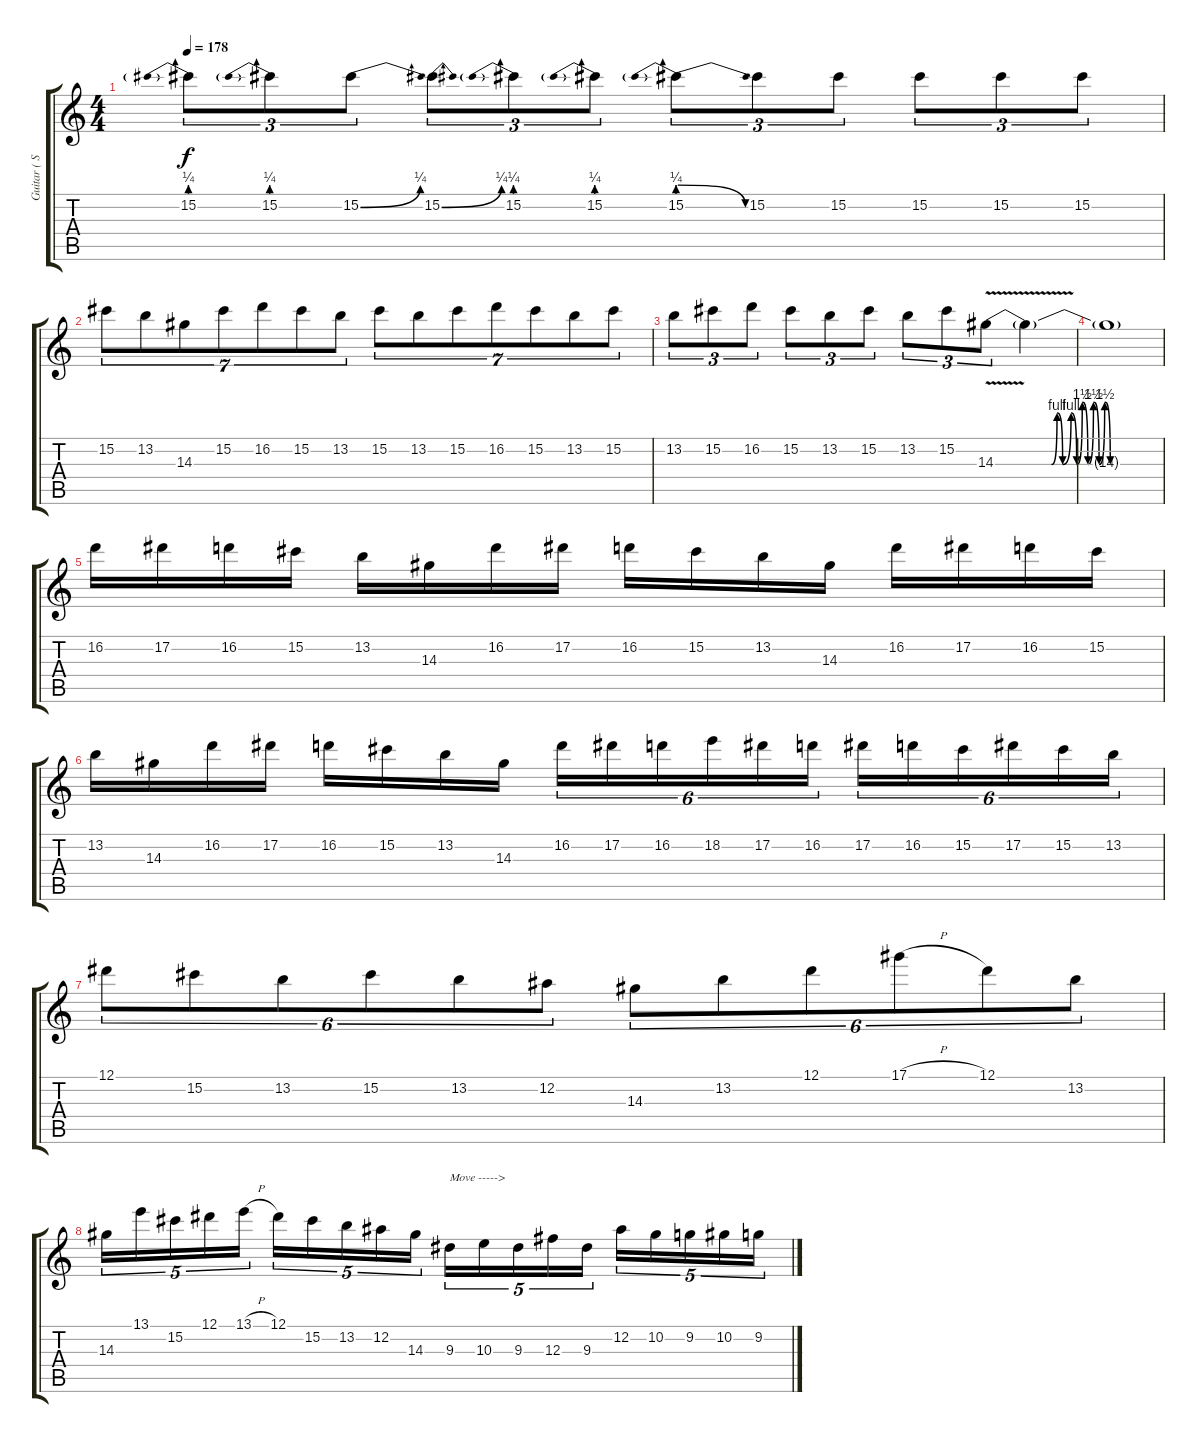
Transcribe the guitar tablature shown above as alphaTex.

\track ("Guitar ( Solo )" "Guitar ( S") {instrument overdrivenguitar}
\staff {score tabs}
\tuning (Eb4 Bb3 Gb3 Db3 Ab2 Eb2) {hide}
\ts (4 4)
\tempo 178
\clef g2
\ks c
15.2{be (prebend 0 1 60 1)}.8{tu (3 2) dy f} 15.2{be (prebend 0 1 60 1)}.8{tu (3 2)} 15.2{be (bend 0 0 60 1)}.8{tu (3 2)} 15.2{be (bend 0 0 60 1)}.8{tu (3 2)} 15.2{be (prebend 0 1 60 1)}.8{tu (3 2)} 15.2{be (prebend 0 1 60 1)}.8{tu (3 2)} 15.2{be (prebendrelease 0 1 60 0)}.8{tu (3 2)} 15.2.8{tu (3 2)} 15.2.8{tu (3 2)} 15.2.8{tu (3 2)} 15.2.8{tu (3 2)} 15.2.8{tu (3 2)} |
15.2.8{tu (7 4)} 13.2.8{tu (7 4)} 14.3.8{tu (7 4)} 15.2.8{tu (7 4)} 16.2.8{tu (7 4)} 15.2.8{tu (7 4)} 13.2.8{tu (7 4)} 15.2.8{tu (7 4)} 13.2.8{tu (7 4)} 15.2.8{tu (7 4)} 16.2.8{tu (7 4)} 15.2.8{tu (7 4)} 13.2.8{tu (7 4)} 15.2.8{tu (7 4)} |
13.2.8{tu (3 2)} 15.2.8{tu (3 2)} 16.2.8{tu (3 2)} 15.2.8{tu (3 2)} 13.2.8{tu (3 2)} 15.2.8{tu (3 2)} 13.2.8{tu (3 2)} 15.2.8{tu (3 2)} 14.3{be (custom 0 0 20 0 22 4 24 0 27 4 29 0 31 6 33 0 35 6 37 0 39 6 41 0 60 0) v}.8{tu (3 2)} 14.3{t}.4 |
14.3{t}.1 |
16.2.16 17.2.16 16.2.16 15.2.16 13.2.16 14.3.16 16.2.16 17.2.16 16.2.16 15.2.16 13.2.16 14.3.16 16.2.16 17.2.16 16.2.16 15.2.16 |
13.2.16 14.3.16 16.2.16 17.2.16 16.2.16 15.2.16 13.2.16 14.3.16 16.2.16{tu (6 4)} 17.2.16{tu (6 4)} 16.2.16{tu (6 4)} 18.2.16{tu (6 4)} 17.2.16{tu (6 4)} 16.2.16{tu (6 4)} 17.2.16{tu (6 4)} 16.2.16{tu (6 4)} 15.2.16{tu (6 4)} 17.2.16{tu (6 4)} 15.2.16{tu (6 4)} 13.2.16{tu (6 4)} |
12.1.8{tu (6 4)} 15.2.8{tu (6 4)} 13.2.8{tu (6 4)} 15.2.8{tu (6 4)} 13.2.8{tu (6 4)} 12.2.8{tu (6 4)} 14.3.8{tu (6 4)} 13.2.8{tu (6 4)} 12.1.8{tu (6 4)} 17.1{h}.8{tu (6 4)} 12.1.8{tu (6 4)} 13.2.8{tu (6 4)} |
14.3.16{tu (5 4)} 13.1.16{tu (5 4)} 15.2.16{tu (5 4)} 12.1.16{tu (5 4)} 13.1{h}.16{tu (5 4)} 12.1.16{tu (5 4)} 15.2.16{tu (5 4)} 13.2.16{tu (5 4)} 12.2.16{tu (5 4)} 14.3.16{tu (5 4)} 9.3.16{tu (5 4) txt "Move ----->"} 10.3.16{tu (5 4)} 9.3.16{tu (5 4)} 12.3.16{tu (5 4)} 9.3.16{tu (5 4)} 12.2.16{tu (5 4)} 10.2.16{tu (5 4)} 9.2.16{tu (5 4)} 10.2.16{tu (5 4)} 9.2.16{tu (5 4)}
